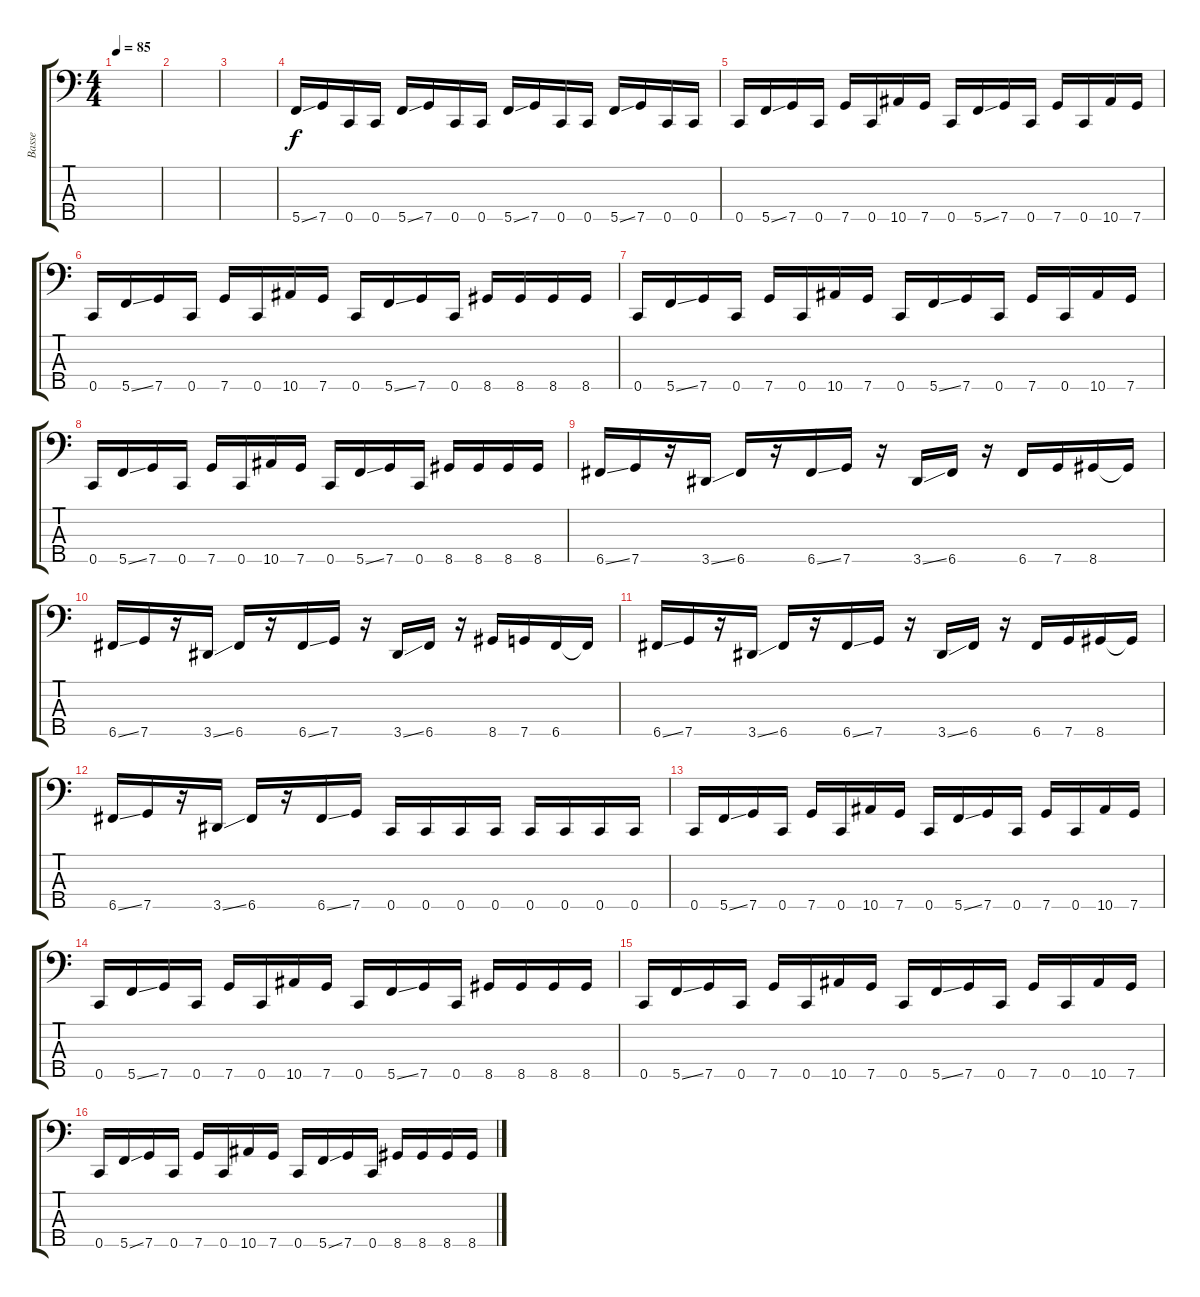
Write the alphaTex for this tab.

\track ("Basse" "Basse") {instrument fretlessbass}
\staff {score tabs}
\tuning (Ab2 Eb2 Bb1 F1 C1) {hide}
\ts (4 4)
\tempo 85
\clef f4
\ks c
|
|
|
5.5{ss}.16 7.5.16 0.5.16 0.5.16 5.5{ss}.16 7.5.16 0.5.16 0.5.16 5.5{ss}.16 7.5.16 0.5.16 0.5.16 5.5{ss}.16 7.5.16 0.5.16 0.5.16 |
0.5.16 5.5{ss}.16 7.5.16 0.5.16 7.5.16 0.5.16 10.5.16 7.5.16 0.5.16 5.5{ss}.16 7.5.16 0.5.16 7.5.16 0.5.16 10.5.16 7.5.16 |
0.5.16 5.5{ss}.16 7.5.16 0.5.16 7.5.16 0.5.16 10.5.16 7.5.16 0.5.16 5.5{ss}.16 7.5.16 0.5.16 8.5.16 8.5.16 8.5.16 8.5.16 |
0.5.16 5.5{ss}.16 7.5.16 0.5.16 7.5.16 0.5.16 10.5.16 7.5.16 0.5.16 5.5{ss}.16 7.5.16 0.5.16 7.5.16 0.5.16 10.5.16 7.5.16 |
0.5.16 5.5{ss}.16 7.5.16 0.5.16 7.5.16 0.5.16 10.5.16 7.5.16 0.5.16 5.5{ss}.16 7.5.16 0.5.16 8.5.16 8.5.16 8.5.16 8.5.16 |
6.5{ss}.16 7.5.16 r.16 3.5{ss}.16 6.5.16 r.16 6.5{ss}.16 7.5.16 r.16 3.5{ss}.16 6.5.16 r.16 6.5.16 7.5.16 8.5.16 8.5{t}.16 |
6.5{ss}.16 7.5.16 r.16 3.5{ss}.16 6.5.16 r.16 6.5{ss}.16 7.5.16 r.16 3.5{ss}.16 6.5.16 r.16 8.5.16 7.5.16 6.5.16 6.5{t}.16 |
6.5{ss}.16 7.5.16 r.16 3.5{ss}.16 6.5.16 r.16 6.5{ss}.16 7.5.16 r.16 3.5{ss}.16 6.5.16 r.16 6.5.16 7.5.16 8.5.16 8.5{t}.16 |
6.5{ss}.16 7.5.16 r.16 3.5{ss}.16 6.5.16 r.16 6.5{ss}.16 7.5.16 0.5.16 0.5.16 0.5.16 0.5.16 0.5.16 0.5.16 0.5.16 0.5.16 |
0.5.16 5.5{ss}.16 7.5.16 0.5.16 7.5.16 0.5.16 10.5.16 7.5.16 0.5.16 5.5{ss}.16 7.5.16 0.5.16 7.5.16 0.5.16 10.5.16 7.5.16 |
0.5.16 5.5{ss}.16 7.5.16 0.5.16 7.5.16 0.5.16 10.5.16 7.5.16 0.5.16 5.5{ss}.16 7.5.16 0.5.16 8.5.16 8.5.16 8.5.16 8.5.16 |
0.5.16 5.5{ss}.16 7.5.16 0.5.16 7.5.16 0.5.16 10.5.16 7.5.16 0.5.16 5.5{ss}.16 7.5.16 0.5.16 7.5.16 0.5.16 10.5.16 7.5.16 |
0.5.16 5.5{ss}.16 7.5.16 0.5.16 7.5.16 0.5.16 10.5.16 7.5.16 0.5.16 5.5{ss}.16 7.5.16 0.5.16 8.5.16 8.5.16 8.5.16 8.5.16
